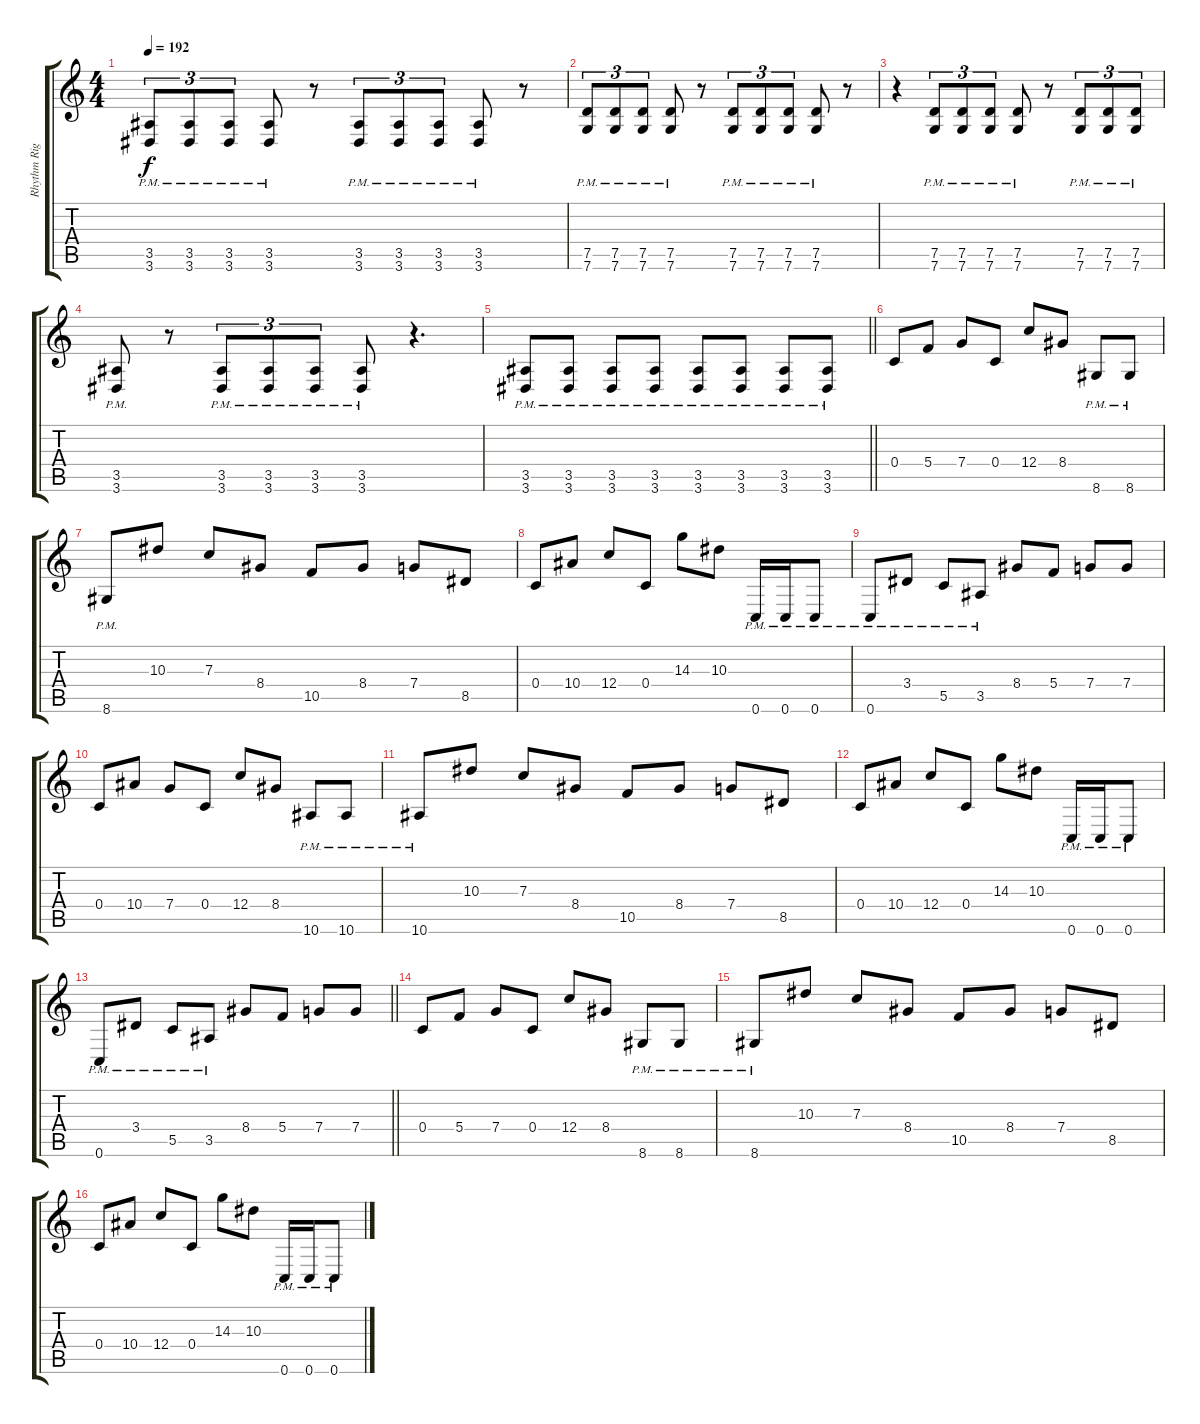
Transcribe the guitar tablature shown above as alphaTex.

\track ("Rhythm Right" "Rhythm Rig") {instrument distortionguitar}
\staff {score tabs}
\tuning (D4 A3 F3 C3 G2 C2) {hide}
\ts (4 4)
\tempo 192
\clef g2
\ks c
(3.5{pm} 3.6{pm}).8{tu (3 2) dy f} (3.5{pm} 3.6{pm}).8{tu (3 2)} (3.5{pm} 3.6{pm}).8{tu (3 2)} (3.5{pm} 3.6{pm}).8 r.8 (3.5{pm} 3.6{pm}).8{tu (3 2)} (3.5{pm} 3.6{pm}).8{tu (3 2)} (3.5{pm} 3.6{pm}).8{tu (3 2)} (3.5{pm} 3.6{pm}).8 r.8 |
(7.5{pm} 7.6{pm}).8{tu (3 2)} (7.5{pm} 7.6{pm}).8{tu (3 2)} (7.5{pm} 7.6{pm}).8{tu (3 2)} (7.5{pm} 7.6{pm}).8 r.8 (7.5{pm} 7.6{pm}).8{tu (3 2)} (7.5{pm} 7.6{pm}).8{tu (3 2)} (7.5{pm} 7.6{pm}).8{tu (3 2)} (7.5{pm} 7.6{pm}).8 r.8 |
r.4 (7.5{pm} 7.6{pm}).8{tu (3 2)} (7.5{pm} 7.6{pm}).8{tu (3 2)} (7.5{pm} 7.6{pm}).8{tu (3 2)} (7.5{pm} 7.6{pm}).8 r.8 (7.5{pm} 7.6{pm}).8{tu (3 2)} (7.5{pm} 7.6{pm}).8{tu (3 2)} (7.5{pm} 7.6{pm}).8{tu (3 2)} |
(3.5{pm} 3.6{pm}).8 r.8 (3.5{pm} 3.6{pm}).8{tu (3 2)} (3.5{pm} 3.6{pm}).8{tu (3 2)} (3.5{pm} 3.6{pm}).8{tu (3 2)} (3.5{pm} 3.6{pm}).8 r.4{d} |
\barLineRight lightlight
(3.5{pm} 3.6{pm}).8 (3.5{pm} 3.6{pm}).8 (3.5{pm} 3.6{pm}).8 (3.5{pm} 3.6{pm}).8 (3.5{pm} 3.6{pm}).8 (3.5{pm} 3.6{pm}).8 (3.5{pm} 3.6{pm}).8 (3.5{pm} 3.6{pm}).8 |
\section ("" "")
0.4.8 5.4.8 7.4.8 0.4.8 12.4.8 8.4.8 8.6{pm}.8 8.6{pm}.8 |
8.6{pm}.8 10.3.8 7.3.8 8.4.8 10.5.8 8.4.8 7.4.8 8.5.8 |
0.4.8 10.4.8 12.4.8 0.4.8 14.3.8 10.3.8 0.6{pm}.16 0.6{pm}.16 0.6{pm}.8 |
0.6{pm}.8 3.4{pm}.8 5.5{pm}.8 3.5{pm}.8 8.4.8 5.4.8 7.4.8 7.4.8 |
0.4.8 10.4.8 7.4.8 0.4.8 12.4.8 8.4.8 10.6{pm}.8 10.6{pm}.8 |
10.6{pm}.8 10.3.8 7.3.8 8.4.8 10.5.8 8.4.8 7.4.8 8.5.8 |
0.4.8 10.4.8 12.4.8 0.4.8 14.3.8 10.3.8 0.6{pm}.16 0.6{pm}.16 0.6{pm}.8 |
\barLineRight lightlight
0.6{pm}.8 3.4{pm}.8 5.5{pm}.8 3.5{pm}.8 8.4.8 5.4.8 7.4.8 7.4.8 |
\section ("" "")
0.4.8 5.4.8 7.4.8 0.4.8 12.4.8 8.4.8 8.6{pm}.8 8.6{pm}.8 |
8.6{pm}.8 10.3.8 7.3.8 8.4.8 10.5.8 8.4.8 7.4.8 8.5.8 |
0.4.8 10.4.8 12.4.8 0.4.8 14.3.8 10.3.8 0.6{pm}.16 0.6{pm}.16 0.6{pm}.8
